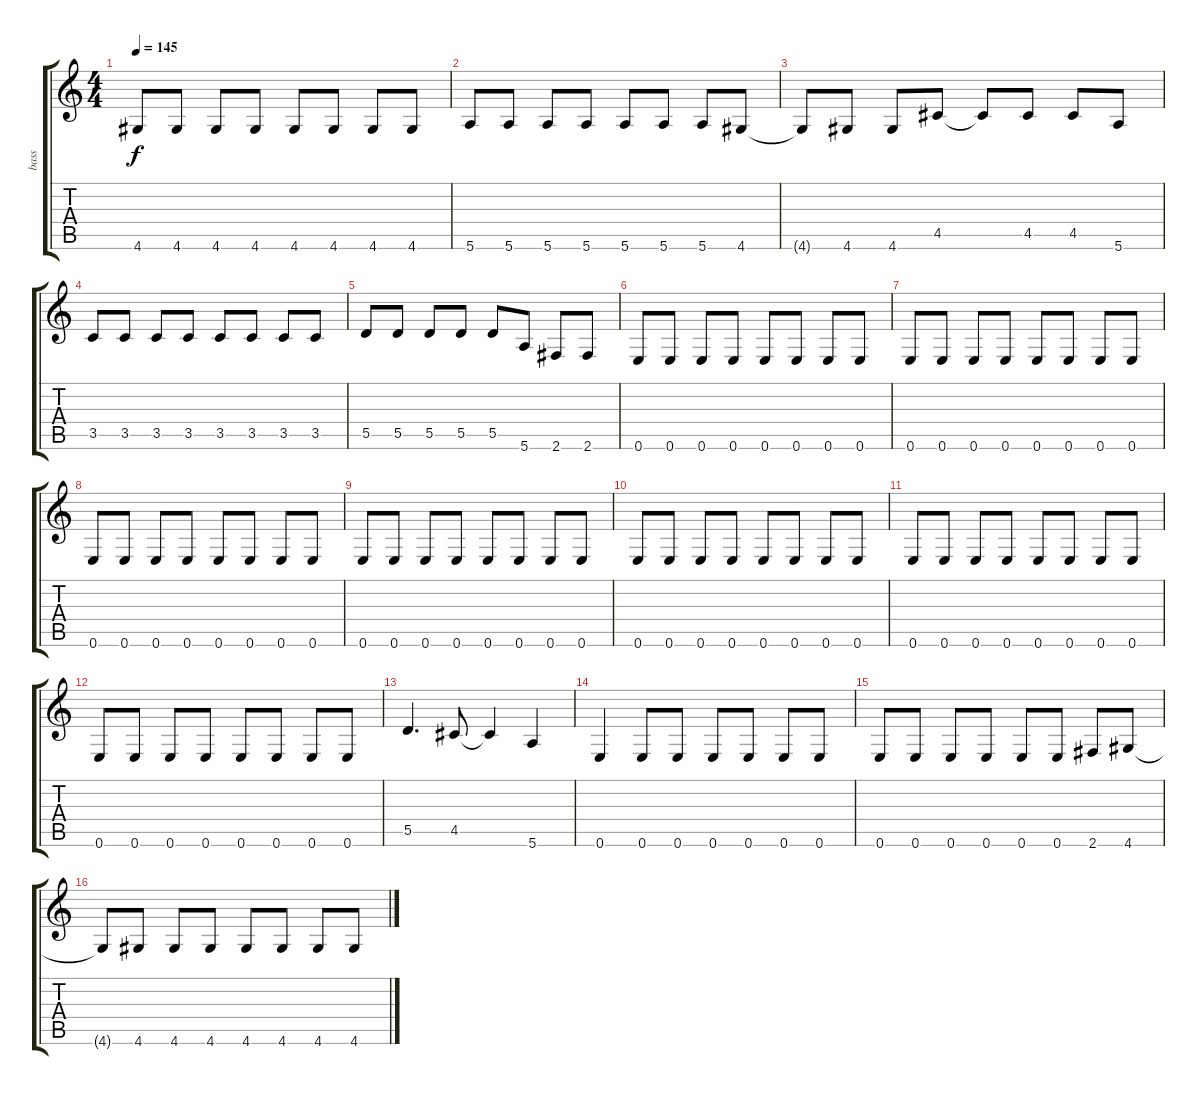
\track ("bass" "bass") {instrument electricbassfinger}
\staff {score tabs}
\tuning (E4 B3 G3 D3 A2 E2) {hide}
\ts (4 4)
\tempo 145
\clef g2
\ks c
4.6.8{dy f} 4.6.8 4.6.8 4.6.8 4.6.8 4.6.8 4.6.8 4.6.8 |
5.6.8 5.6.8 5.6.8 5.6.8 5.6.8 5.6.8 5.6.8 4.6.8 |
4.6{t}.8 4.6.8 4.6.8 4.5.8 4.5{t}.8 4.5.8 4.5.8 5.6.8 |
3.5.8 3.5.8 3.5.8 3.5.8 3.5.8 3.5.8 3.5.8 3.5.8 |
5.5.8 5.5.8 5.5.8 5.5.8 5.5.8 5.6.8 2.6.8 2.6.8 |
0.6.8 0.6.8 0.6.8 0.6.8 0.6.8 0.6.8 0.6.8 0.6.8 |
0.6.8 0.6.8 0.6.8 0.6.8 0.6.8 0.6.8 0.6.8 0.6.8 |
0.6.8 0.6.8 0.6.8 0.6.8 0.6.8 0.6.8 0.6.8 0.6.8 |
0.6.8 0.6.8 0.6.8 0.6.8 0.6.8 0.6.8 0.6.8 0.6.8 |
0.6.8 0.6.8 0.6.8 0.6.8 0.6.8 0.6.8 0.6.8 0.6.8 |
0.6.8 0.6.8 0.6.8 0.6.8 0.6.8 0.6.8 0.6.8 0.6.8 |
0.6.8 0.6.8 0.6.8 0.6.8 0.6.8 0.6.8 0.6.8 0.6.8 |
5.5.4{d} 4.5.8 4.5{t}.4 5.6.4 |
0.6.4 0.6.8 0.6.8 0.6.8 0.6.8 0.6.8 0.6.8 |
0.6.8 0.6.8 0.6.8 0.6.8 0.6.8 0.6.8 2.6.8 4.6.8 |
4.6{t}.8 4.6.8 4.6.8 4.6.8 4.6.8 4.6.8 4.6.8 4.6.8
